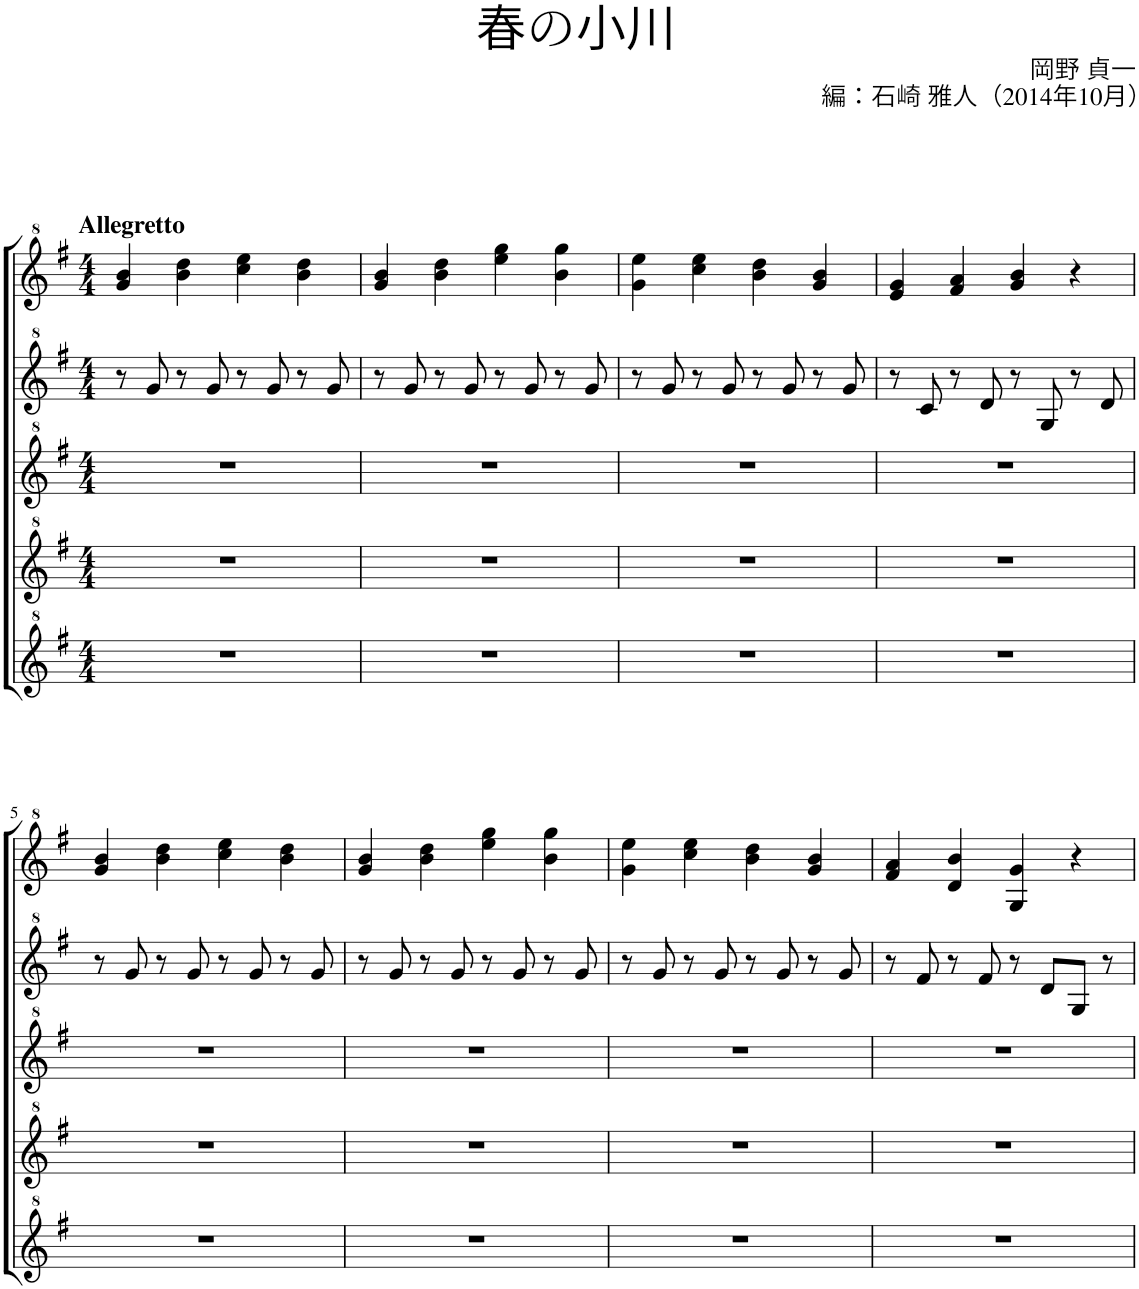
**kern	**kern	**kern	**kern	**kern
*part1	*part1	*part1	*part1	*part1
*staff5	*staff4	*staff3	*staff2	*staff1
*I"パンフルート	*	*	*	*
*clefG^2	*clefG^2	*clefG^2	*clefG^2	*clefG^2
*k[f#]	*k[f#]	*k[f#]	*k[f#]	*k[f#]
*M4/4	*M4/4	*M4/4	*M4/4	*M4/4
=1	=1	=1	=1	=1
!	!	!	!	!LO:TX:a:B:t=Allegretto
1r	1r	1r	8r	4gg/ 4bb/
.	.	.	8gg/	.
.	.	.	8r	4bb\ 4ddd\
.	.	.	8gg/	.
.	.	.	8r	4ccc\ 4eee\
.	.	.	8gg/	.
.	.	.	8r	4bb\ 4ddd\
.	.	.	8gg/	.
=2	=2	=2	=2	=2
1r	1r	1r	8r	4gg/ 4bb/
.	.	.	8gg/	.
.	.	.	8r	4bb\ 4ddd\
.	.	.	8gg/	.
.	.	.	8r	4eee\ 4ggg\
.	.	.	8gg/	.
.	.	.	8r	4bb\ 4ggg\
.	.	.	8gg/	.
=3	=3	=3	=3	=3
1r	1r	1r	8r	4gg\ 4eee\
.	.	.	8gg/	.
.	.	.	8r	4ccc\ 4eee\
.	.	.	8gg/	.
.	.	.	8r	4bb\ 4ddd\
.	.	.	8gg/	.
.	.	.	8r	4gg/ 4bb/
.	.	.	8gg/	.
=4	=4	=4	=4	=4
1r	1r	1r	8r	4ee/ 4gg/
.	.	.	8cc/	.
.	.	.	8r	4ff#/ 4aa/
.	.	.	8dd/	.
.	.	.	8r	4gg/ 4bb/
.	.	.	8g/	.
.	.	.	8r	4r
.	.	.	8dd/	.
!!LO:LB:g=z
=5	=5	=5	=5	=5
1r	1r	1r	8r	4gg/ 4bb/
.	.	.	8gg/	.
.	.	.	8r	4bb\ 4ddd\
.	.	.	8gg/	.
.	.	.	8r	4ccc\ 4eee\
.	.	.	8gg/	.
.	.	.	8r	4bb\ 4ddd\
.	.	.	8gg/	.
=6	=6	=6	=6	=6
1r	1r	1r	8r	4gg/ 4bb/
.	.	.	8gg/	.
.	.	.	8r	4bb\ 4ddd\
.	.	.	8gg/	.
.	.	.	8r	4eee\ 4ggg\
.	.	.	8gg/	.
.	.	.	8r	4bb\ 4ggg\
.	.	.	8gg/	.
=7	=7	=7	=7	=7
1r	1r	1r	8r	4gg\ 4eee\
.	.	.	8gg/	.
.	.	.	8r	4ccc\ 4eee\
.	.	.	8gg/	.
.	.	.	8r	4bb\ 4ddd\
.	.	.	8gg/	.
.	.	.	8r	4gg/ 4bb/
.	.	.	8gg/	.
=8	=8	=8	=8	=8
1r	1r	1r	8r	4ff#/ 4aa/
.	.	.	8ff#/	.
.	.	.	8r	4dd/ 4bb/
.	.	.	8ff#/	.
.	.	.	8r	4g/ 4gg/
.	.	.	8dd/L	.
.	.	.	8g/J	4r
.	.	.	8r	.
=	=	=	=	=
*-	*-	*-	*-	*-
